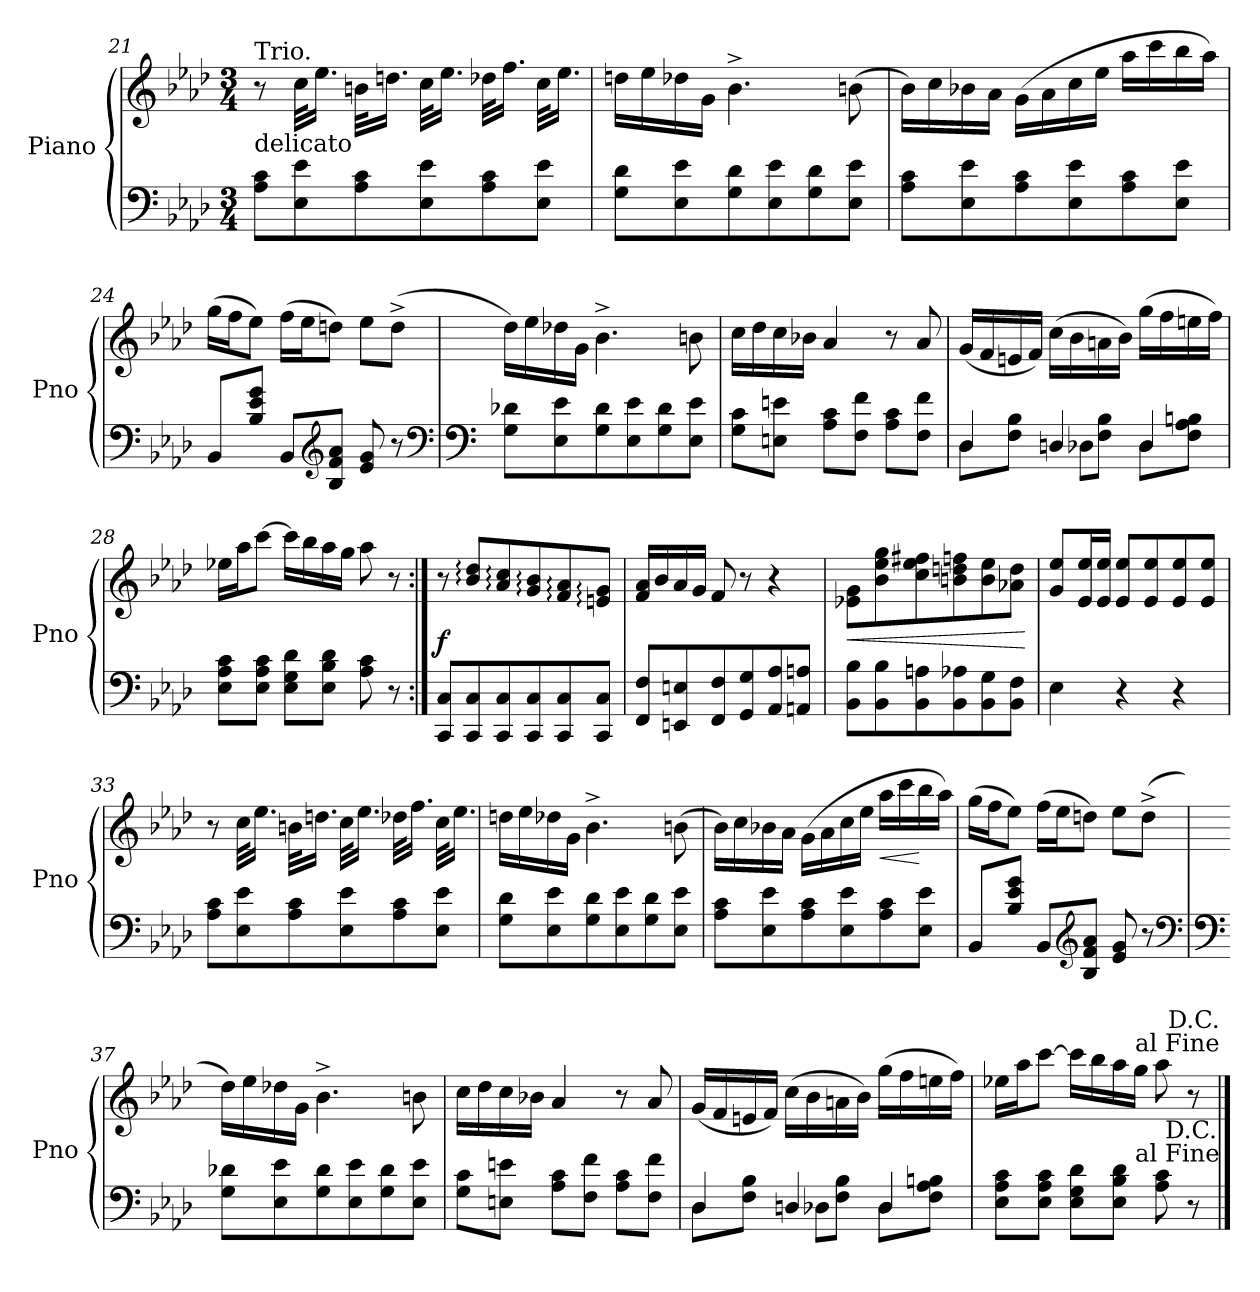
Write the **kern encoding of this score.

**kern	**kern	**dynam
*part1	*part1	*part1
*staff2	*staff1	*staff1/2
*I"Piano	*	*
*I'Pno	*	*
!!LO:PB:g=z
*clefF4	*clefG2	*
*k[b-e-a-d-]	*k[b-e-a-d-]	*
*A-:	*A-:	*
*M3/4	*M3/4	*
=21	=21	=21
!	!LO:TX:a:t=Trio.	!
!	!LO:TX:b:t=delicato	!
8A-\ 8c\L	8r	.
8E-\ 8e-\	32cc\KLL	.
.	16.ee-\JJ	.
8A-\ 8c\	32bn\KLL	.
.	16.ddn\JJ	.
8E-\ 8e-\	32cc\KLL	.
.	16.ee-\JJ	.
8A-\ 8c\	32dd-X\KLL	.
.	16.ff\JJ	.
8E-\ 8e-\J	32cc\KLL	.
.	16.ee-\JJ	.
=22	=22	=22
8G\ 8d-\L	16ddn\LL	.
.	16ee-\	.
8E-\ 8e-\	16dd-X\	.
.	16g\JJ	.
8G\ 8d-\	4.b-^\	.
8E-\ 8e-\	.	.
8G\ 8d-\	.	.
8E-\ 8e-\J	(8bn\	.
=23	=23	=23
8A-\ 8c\L	16b-\LL)	.
.	16cc\	.
8E-\ 8e-\	16b-X\	.
.	16a-\JJ	.
8A-\ 8c\	(16g\LL	.
.	16a-\	.
8E-\ 8e-\	16cc\	.
.	16ee-\JJ	.
8A-\ 8c\	16aa-\LL	.
.	16ccc\	.
8E-\ 8e-\J	16bb-\	.
.	16aa-\JJ)	.
=24	=24	=24
8BB-/L	(16gg\LL	.
.	16ff\J	.
8B-/ 8e-/ 8g/J	8ee-\J)	.
8BB-/L	(16ff\LL	.
.	16ee-\J	.
*clefG2	*	*
8B-/ 8f/ 8a-/J	8ddn\J)	.
8e-/ 8g/	8ee-\L	.
8r	(8dd^\J	.
*clefF4	*	*
!!LO:LB:g=z
=25	=25	=25
*clefF4	*	*
8G\ 8d-X\L	16dd-\LL)	.
.	16ee-\	.
8E-\ 8e-\	16dd-X\	.
.	16g\JJ	.
8G\ 8d-\	4.b-^\	.
8E-\ 8e-\	.	.
8G\ 8d-\	.	.
8E-\ 8e-\J	8bn\	.
=26	=26	=26
8G\ 8c\L	16cc\LL	.
.	16dd-\	.
8En\ 8en\J	16cc\	.
.	16b-X\JJ	.
8A-\ 8c\L	4a-/	.
8F\ 8f\J	.	.
8A-\ 8c\L	8r	.
8F\ 8f\J	8a-/	.
=27	=27	=27
*^	*	*
4D-/	8D-\L	(16g/LL	.
.	.	16f/	.
.	8F\ 8B-\J	16en/	.
.	.	16f/JJ)	.
4Dn/	8D-\L	(16cc\LL	.
.	.	16b-\	.
.	8F\ 8B-\J	16an\	.
.	.	16b-\JJ)	.
4D-/	8D-\L	(16gg\LL	.
.	.	16ff\	.
.	8F\ 8A-\ 8Bn\J	16een\	.
.	.	16ff\JJ)	.
*v	*v	*	*
=28	=28	=28
8E-\ 8A-\ 8c\L	16ee-X\LL	.
.	16aa-\J	.
8E-\ 8A-\ 8c\J	[8ccc\J	.
8E-\ 8G\ 8d-\L	16ccc\LL]	.
.	16bb-\	.
8E-\ 8B-\ 8d-\J	16aa-\	.
.	16gg\JJ	.
8A-\ 8c\	8aa-\	.
8r	8r	.
!!LO:LB:g=z
=29:|!	=29:|!	=29:|!
!	!	!LO:DY:a=2
8CC/ 8C/L	8r	f
8CC/ 8C/	8b-/: 8dd-/:L	.
8CC/ 8C/	8a-/: 8cc/:	.
8CC/ 8C/	8g/: 8b-/:	.
8CC/ 8C/	8f/: 8a-/:	.
8CC/ 8C/J	8en/: 8g/:J	.
=30	=30	=30
8FF/ 8F/L	16f/ 16a-/LL	.
.	16b-/	.
8EEn/ 8En/	16a-/	.
.	16g/JJ	.
8FF/ 8F/	8f/	.
8GG/ 8G/	8r	.
8AA-/ 8A-/	4r	.
8AAn/ 8An/J	.	.
=31	=31	=31
!	!	!LO:HP:b
8BB-\ 8B-\L	8e-X\ 8g\L	<
8BB-\ 8B-\	8b-\ 8ee-\ 8gg\	.
8BB-\ 8An\	8cc\ 8ee-\ 8ff#X\	.
8BB-\ 8A-X\	8bn\ 8ddn\ 8ffn\	.
8BB-\ 8G\	8b\ 8ee-\	.
8BB-\ 8F\J	8a-X\ 8dd\J	.
.	.	[
=32	=32	=32
4E-\	8g/ 8ee-/L	.
.	16e-/ 16ee-/L	.
.	16e-/ 16ee-/JJ	.
4r	8e-/ 8ee-/L	.
.	8e-/ 8ee-/	.
4r	8e-/ 8ee-/	.
.	8e-/ 8ee-/J	.
!!LO:LB:g=z
=33	=33	=33
8A-\ 8c\L	8r	.
8E-\ 8e-\	32cc\KLL	.
.	16.ee-\JJ	.
8A-\ 8c\	32bn\KLL	.
.	16.ddn\JJ	.
8E-\ 8e-\	32cc\KLL	.
.	16.ee-\JJ	.
8A-\ 8c\	32dd-X\KLL	.
.	16.ff\JJ	.
8E-\ 8e-\J	32cc\KLL	.
.	16.ee-\JJ	.
=34	=34	=34
8G\ 8d-\L	16ddn\LL	.
.	16ee-\	.
8E-\ 8e-\	16dd-X\	.
.	16g\JJ	.
8G\ 8d-\	4.b-^\	.
8E-\ 8e-\	.	.
8G\ 8d-\	.	.
8E-\ 8e-\J	(8bn\	.
=35	=35	=35
8A-\ 8c\L	16b-\LL)	.
.	16cc\	.
8E-\ 8e-\	16b-X\	.
.	16a-\JJ	.
8A-\ 8c\	(16g\LL	.
.	16a-\	.
8E-\ 8e-\	16cc\	.
.	16ee-\JJ	.
!	!	!LO:HP:b
8A-\ 8c\	16aa-\LL	<
.	16ccc\	.
8E-\ 8e-\J	16bb-\	[
.	16aa-\JJ)	.
=36	=36	=36
8BB-/L	(16gg\LL	.
.	16ff\J	.
8B-/ 8e-/ 8g/J	8ee-\J)	.
8BB-/L	(16ff\LL	.
.	16ee-\J	.
*clefG2	*	*
8B-/ 8f/ 8a-/J	8ddn\J)	.
8e-/ 8g/	8ee-\L	.
8r	(8dd^\J	.
*clefF4	*	*
!!LO:LB:g=z
=37	=37	=37
*clefF4	*	*
8G\ 8d-X\L	16dd-\LL)	.
.	16ee-\	.
8E-\ 8e-\	16dd-X\	.
.	16g\JJ	.
8G\ 8d-\	4.b-^\	.
8E-\ 8e-\	.	.
8G\ 8d-\	.	.
8E-\ 8e-\J	8bn\	.
=38	=38	=38
8G\ 8c\L	16cc\LL	.
.	16dd-\	.
8En\ 8en\J	16cc\	.
.	16b-X\JJ	.
8A-\ 8c\L	4a-/	.
8F\ 8f\J	.	.
8A-\ 8c\L	8r	.
8F\ 8f\J	8a-/	.
=39	=39	=39
*^	*	*
4D-/	8D-\L	(16g/LL	.
.	.	16f/	.
.	8F\ 8B-\J	16en/	.
.	.	16f/JJ)	.
4Dn/	8D-\L	(16cc\LL	.
.	.	16b-\	.
.	8F\ 8B-\J	16an\	.
.	.	16b-\JJ)	.
4D-/	8D-\L	(16gg\LL	.
.	.	16ff\	.
.	8F\ 8A-\ 8Bn\J	16een\	.
.	.	16ff\JJ)	.
*v	*v	*	*
=40	=40	=40
8E-\ 8A-\ 8c\L	16ee-X\LL	.
.	16aa-\J	.
8E-\ 8A-\ 8c\J	[8ccc\J	.
8E-\ 8G\ 8d-\L	16ccc\LL]	.
.	16bb-\	.
8E-\ 8B-\ 8d-\J	16aa-\	.
.	16gg\JJ	.
8A-\ 8c\	8aa-\	.
8r	8r	.
!	!LO:TX:a:t=D.C.\nal Fine	!
!LO:TX:a:t=D.C.\nal Fine	!	!
==	==	==
*-	*-	*-
